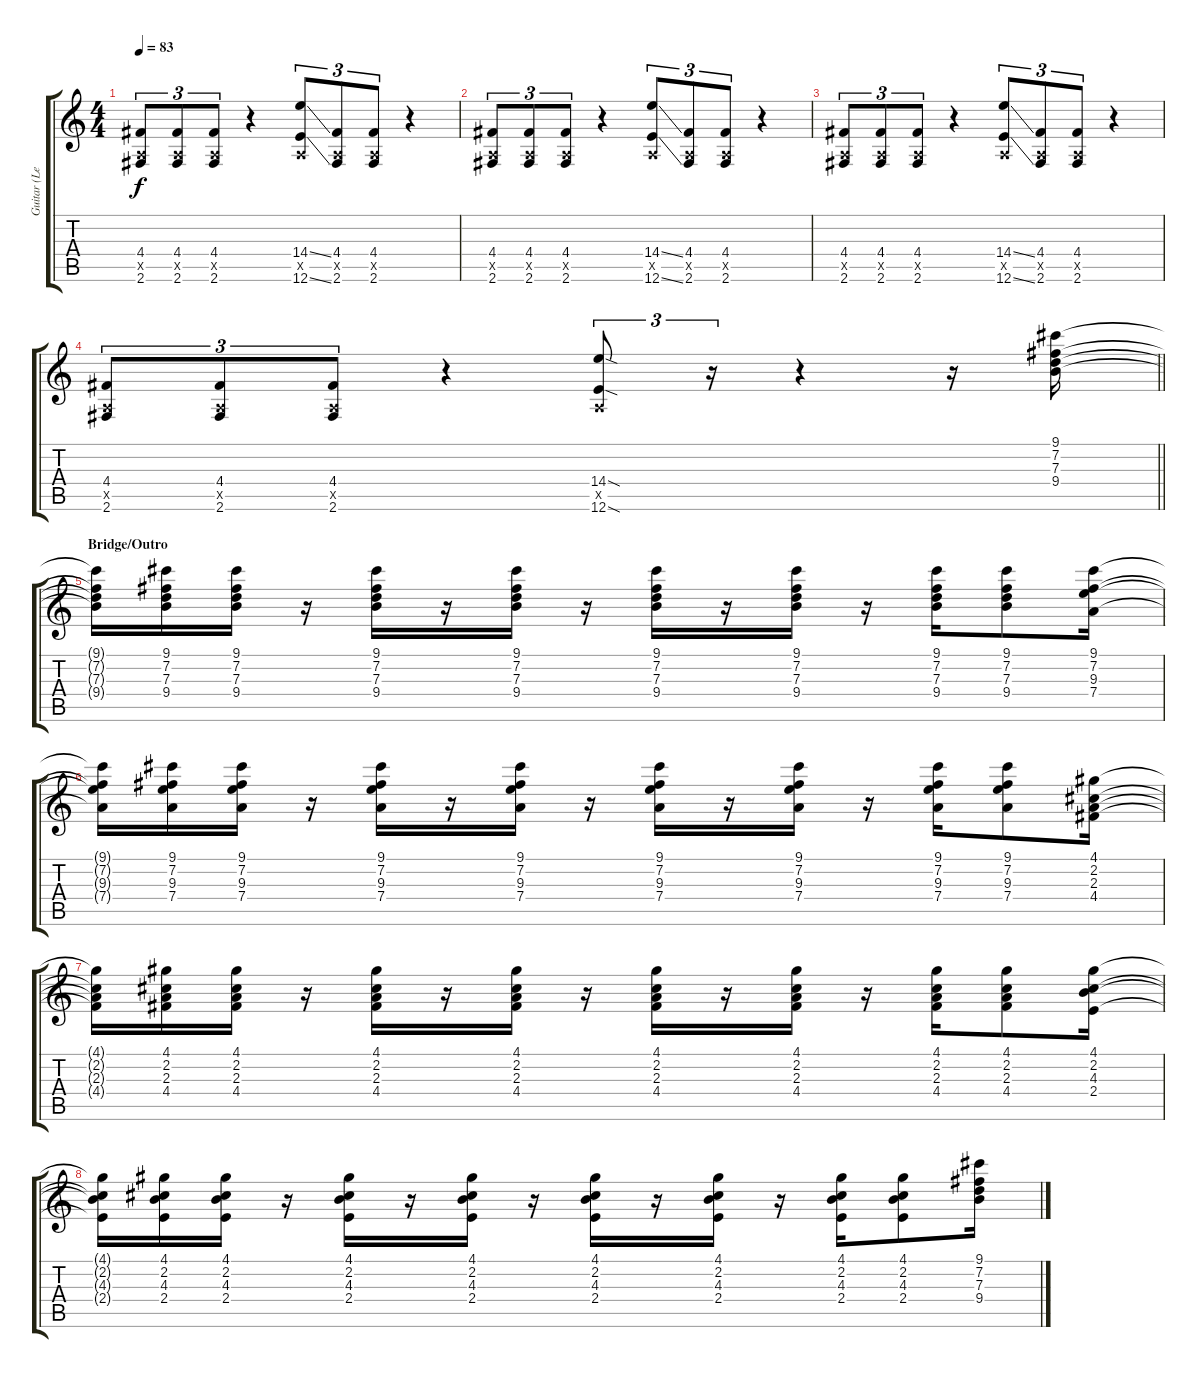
\track ("Guitar (Lead)" "Guitar (Le") {instrument electricguitarjazz}
\staff {score tabs}
\tuning (E4 B3 G3 D3 A2 E2) {hide}
\ts (4 4)
\tempo 83
\clef g2
\ks c
(4.4 0.5{x} 2.6).8{tu (3 2) dy f} (4.4 0.5{x} 2.6).8{tu (3 2)} (4.4 0.5{x} 2.6).8{tu (3 2)} r.4 (14.4{ss} 0.5{x} 12.6{ss}).8{tu (3 2)} (4.4 0.5{x} 2.6).8{tu (3 2)} (4.4 0.5{x} 2.6).8{tu (3 2)} r.4 |
(4.4 0.5{x} 2.6).8{tu (3 2)} (4.4 0.5{x} 2.6).8{tu (3 2)} (4.4 0.5{x} 2.6).8{tu (3 2)} r.4 (14.4{ss} 0.5{x} 12.6{ss}).8{tu (3 2)} (4.4 0.5{x} 2.6).8{tu (3 2)} (4.4 0.5{x} 2.6).8{tu (3 2)} r.4 |
(4.4 0.5{x} 2.6).8{tu (3 2)} (4.4 0.5{x} 2.6).8{tu (3 2)} (4.4 0.5{x} 2.6).8{tu (3 2)} r.4 (14.4{ss} 0.5{x} 12.6{ss}).8{tu (3 2)} (4.4 0.5{x} 2.6).8{tu (3 2)} (4.4 0.5{x} 2.6).8{tu (3 2)} r.4 |
\barLineRight lightlight
(4.4 0.5{x} 2.6).8{tu (3 2)} (4.4 0.5{x} 2.6).8{tu (3 2)} (4.4 0.5{x} 2.6).8{tu (3 2)} r.4 (14.4{sod} 0.5{x} 12.6{sod}).8{tu (3 2)} r.16{tu (3 2)} r.4 r.16 (9.1 7.2 7.3 9.4).16{volume 9 instrument electricguitarjazz} |
\section ("" "Bridge/Outro")
(9.1{t} 7.2{t} 7.3{t} 9.4{t}).16 (9.1 7.2 7.3 9.4).16 (9.1 7.2 7.3 9.4).16 r.16 (9.1 7.2 7.3 9.4).16 r.16 (9.1 7.2 7.3 9.4).16 r.16 (9.1 7.2 7.3 9.4).16 r.16 (9.1 7.2 7.3 9.4).16 r.16 (9.1 7.2 7.3 9.4).16 (9.1 7.2 7.3 9.4).8 (9.1 7.2 9.3 7.4).16 |
(9.1{t} 7.2{t} 9.3{t} 7.4{t}).16 (9.1 7.2 9.3 7.4).16 (9.1 7.2 9.3 7.4).16 r.16 (9.1 7.2 9.3 7.4).16 r.16 (9.1 7.2 9.3 7.4).16 r.16 (9.1 7.2 9.3 7.4).16 r.16 (9.1 7.2 9.3 7.4).16 r.16 (9.1 7.2 9.3 7.4).16 (9.1 7.2 9.3 7.4).8 (4.1 2.2 2.3 4.4).16 |
(4.1{t} 2.2{t} 2.3{t} 4.4{t}).16 (4.1 2.2 2.3 4.4).16 (4.1 2.2 2.3 4.4).16 r.16 (4.1 2.2 2.3 4.4).16 r.16 (4.1 2.2 2.3 4.4).16 r.16 (4.1 2.2 2.3 4.4).16 r.16 (4.1 2.2 2.3 4.4).16 r.16 (4.1 2.2 2.3 4.4).16 (4.1 2.2 2.3 4.4).8 (4.1 2.2 4.3 2.4).16 |
(4.1{t} 2.2{t} 4.3{t} 2.4{t}).16 (4.1 2.2 4.3 2.4).16 (4.1 2.2 4.3 2.4).16 r.16 (4.1 2.2 4.3 2.4).16 r.16 (4.1 2.2 4.3 2.4).16 r.16 (4.1 2.2 4.3 2.4).16 r.16 (4.1 2.2 4.3 2.4).16 r.16 (4.1 2.2 4.3 2.4).16 (4.1 2.2 4.3 2.4).8 (9.1 7.2 7.3 9.4).16
